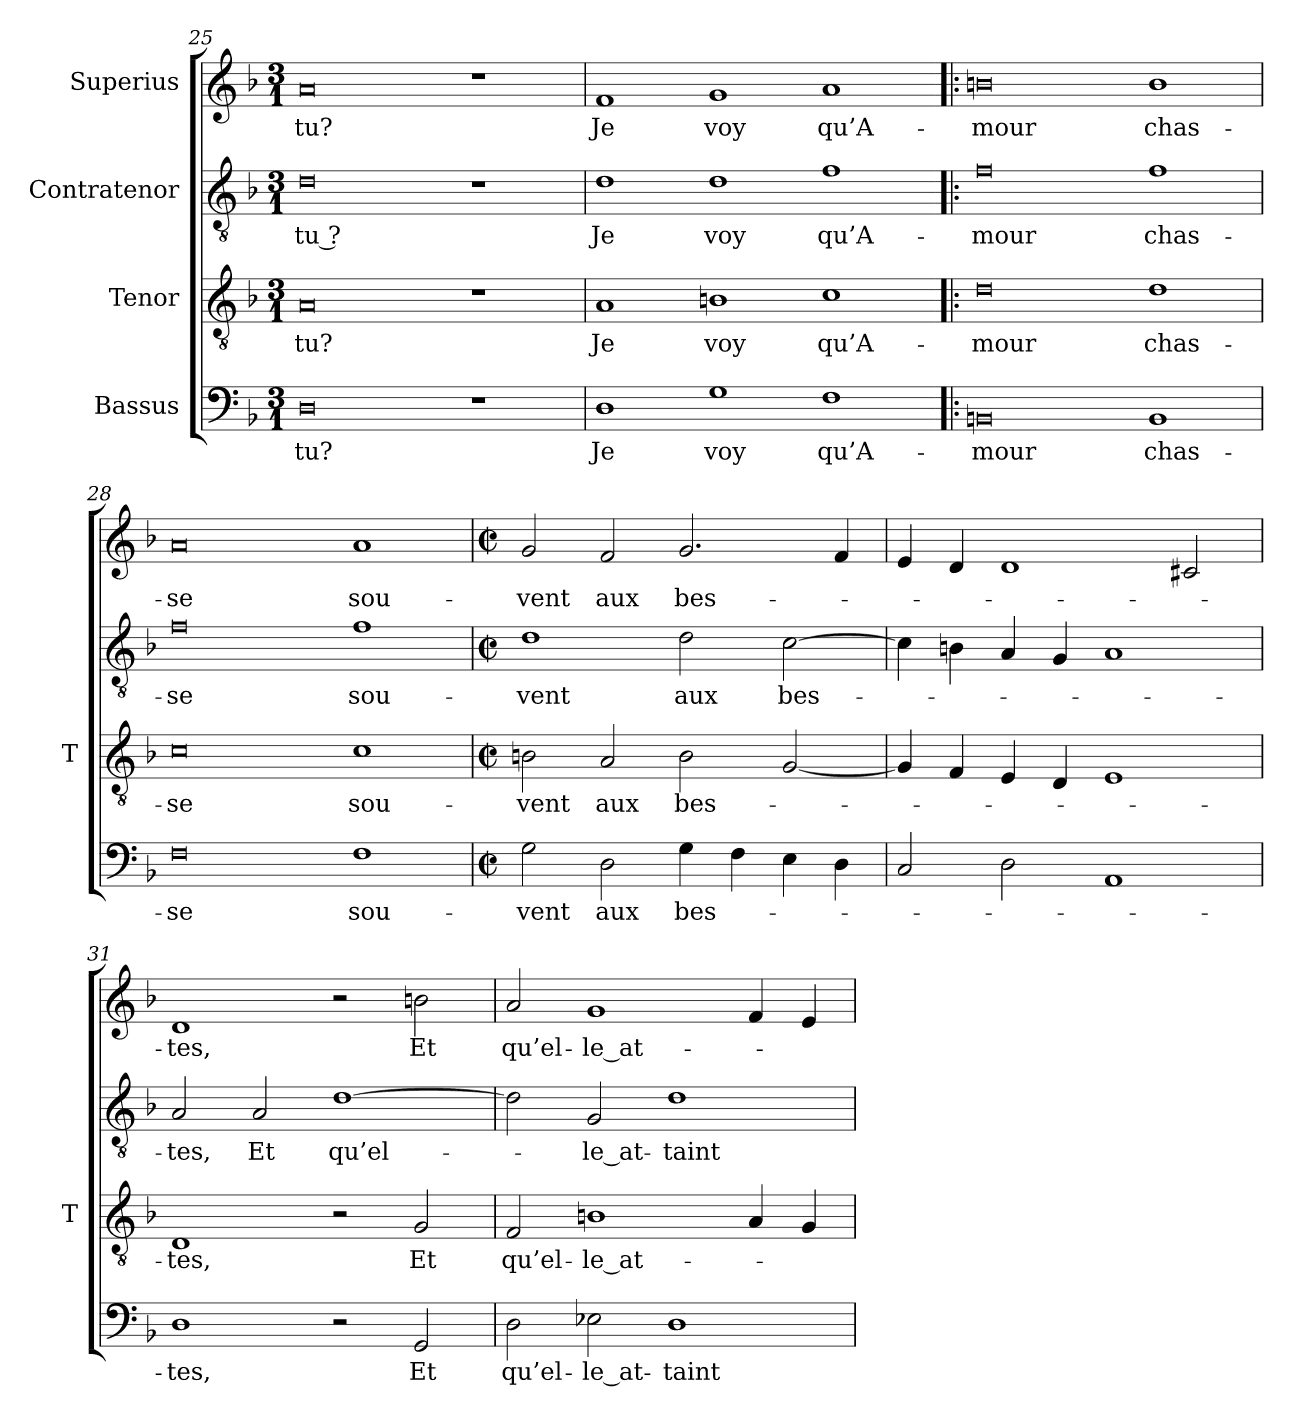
**kern	**text	**kern	**text	**kern	**text	**kern	**text
*part4	*part4	*part3	*part3	*part2	*part2	*part1	*part1
*staff4	*staff4	*staff3	*staff3	*staff2	*staff2	*staff1	*staff1
*I"Bassus	*	*I"Tenor	*	*I"Contratenor	*	*I"Superius	*
*	*	*I'T	*	*	*	*	*
!!LO:PB:g=z
*clefF4	*	*clefGv2	*	*clefGv2	*	*clefG2	*
*k[b-]	*	*k[b-]	*	*k[b-]	*	*k[b-]	*
*F:	*	*F:	*	*F:	*	*F:	*
*M3/1	*	*M3/1	*	*M3/1	*	*M3/1	*
=25	=25	=25	=25	=25	=25	=25	=25
0D	-tu?	0A	-tu?	0d	-tu ?	0a	-tu?
1r	.	1r	.	1r	.	1r	.
=26	=26	=26	=26	=26	=26	=26	=26
1D	-Je	1A	-Je	1d	-Je	1f	-Je
1G	-voy	1B	-voy	1d	-voy	1g	-voy
1F	qu’A-	1c	qu’A-	1f	qu’A-	1a	qu’A-
=27!|:	=27!|:	=27!|:	=27!|:	=27!|:	=27!|:	=27!|:	=27!|:
0BB	-mour	0d	-mour	0f	-mour	0b	-mour
1BB	chas-	1d	chas-	1f	chas-	1b	chas-
=28	=28	=28	=28	=28	=28	=28	=28
0F	-se	0c	-se	0f	-se	0a	-se
1F	sou-	1c	sou-	1f	sou-	1a	sou-
=29	=29	=29	=29	=29	=29	=29	=29
*M2/2	*	*M2/2	*	*M2/2	*	*M2/2	*
*met(c|)	*	*met(c|)	*	*met(c|)	*	*met(c|)	*
2G	-vent	2B	-vent	1d	-vent	2g	-vent
2D	-aux	2A	-aux	.	.	2f	-aux
4G	bes-	2B	bes-	2d	-aux	2.g	bes-
4F	.	.	.	.	.	.	.
4E	.	[2G	.	[2c	bes-	.	.
4D	.	.	.	.	.	4f	.
=30	=30	=30	=30	=30	=30	=30	=30
2C	.	4G]	.	4c]	.	4e	.
.	.	4F	.	4B	.	4d	.
2D	.	4E	.	4A	.	1d	.
.	.	4D	.	4G	.	.	.
1AA	.	1E	.	1A	.	.	.
.	.	.	.	.	.	2c#X	.
!!LO:LB:g=z
=31	=31	=31	=31	=31	=31	=31	=31
1D	-tes,	1D	-tes,	2A	-tes,	1d	-tes,
.	.	.	.	2A	-Et	.	.
2r	.	2r	.	[1d	qu’el-	2r	.
2GG	-Et	2G	-Et	.	.	2b	-Et
=32	=32	=32	=32	=32	=32	=32	=32
2D	qu’el-	2F	qu’el-	2d]	.	2a	qu’el-
2E-X	le_at-	1B	le_at-	2G	le_at-	1g	le_at-
1D	-taint	.	.	1d	-taint	.	.
.	.	4A	.	.	.	4f	.
.	.	4G	.	.	.	4e	.
=	=	=	=	=	=	=	=
*-	*-	*-	*-	*-	*-	*-	*-
